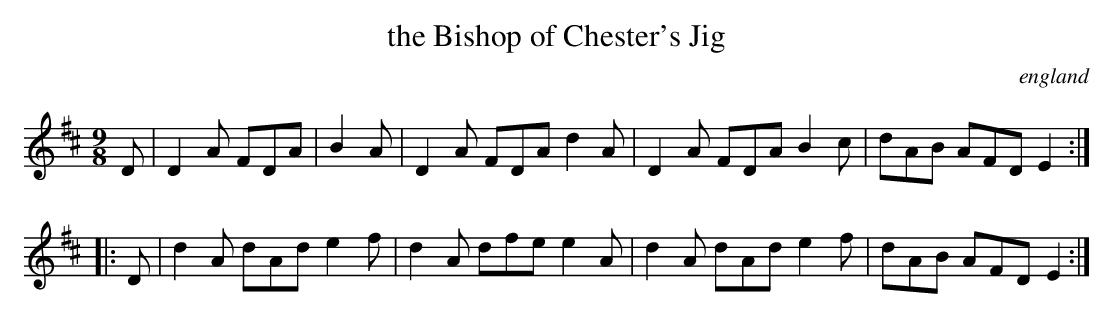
X:1
T:the Bishop of Chester's Jig
O:england
M:9/8
K:D
D|\
D2A FDA| B2A| D2A FDA d2A| D2A FDA B2c| dAB AFD E2::
D|\
d2A dAd e2f| d2A dfe e2A| d2A dAd e2f| dAB AFD E2:|
